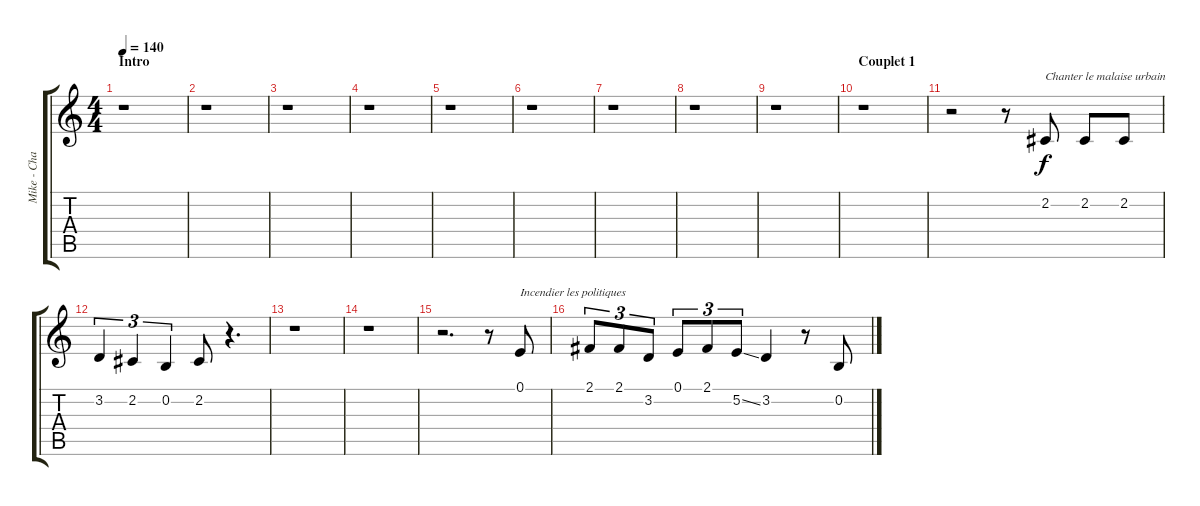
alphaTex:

\track ("Mike - Chant" "Mike - Cha") {instrument lead6voice}
\staff {score tabs}
\tuning (E4 B3 G3 D3 A2 E2) {hide}
\ts (4 4)
\section ("" "Intro")
\tempo 140
\clef g2
\ks c
r.1{dy f instrument lead6voice} |
r.1 |
r.1 |
r.1 |
r.1 |
r.1 |
r.1 |
r.1 |
r.1 |
\section ("" "Couplet 1")
r.1 |
r.2 r.8 2.2.8{txt "Chanter le malaise urbain"} 2.2.8 2.2.8 |
3.2.4{tu (3 2)} 2.2.4{tu (3 2)} 0.2.4{tu (3 2)} 2.2.8 r.4{d} |
r.1 |
r.1 |
r.2{d} r.8 0.1.8{txt "Incendier les politiques"} |
2.1.8{tu (3 2)} 2.1.8{tu (3 2)} 3.2.8{tu (3 2)} 0.1.8{tu (3 2)} 2.1.8{tu (3 2)} 5.2{ss}.8{tu (3 2)} 3.2.4 r.8 0.2.8
